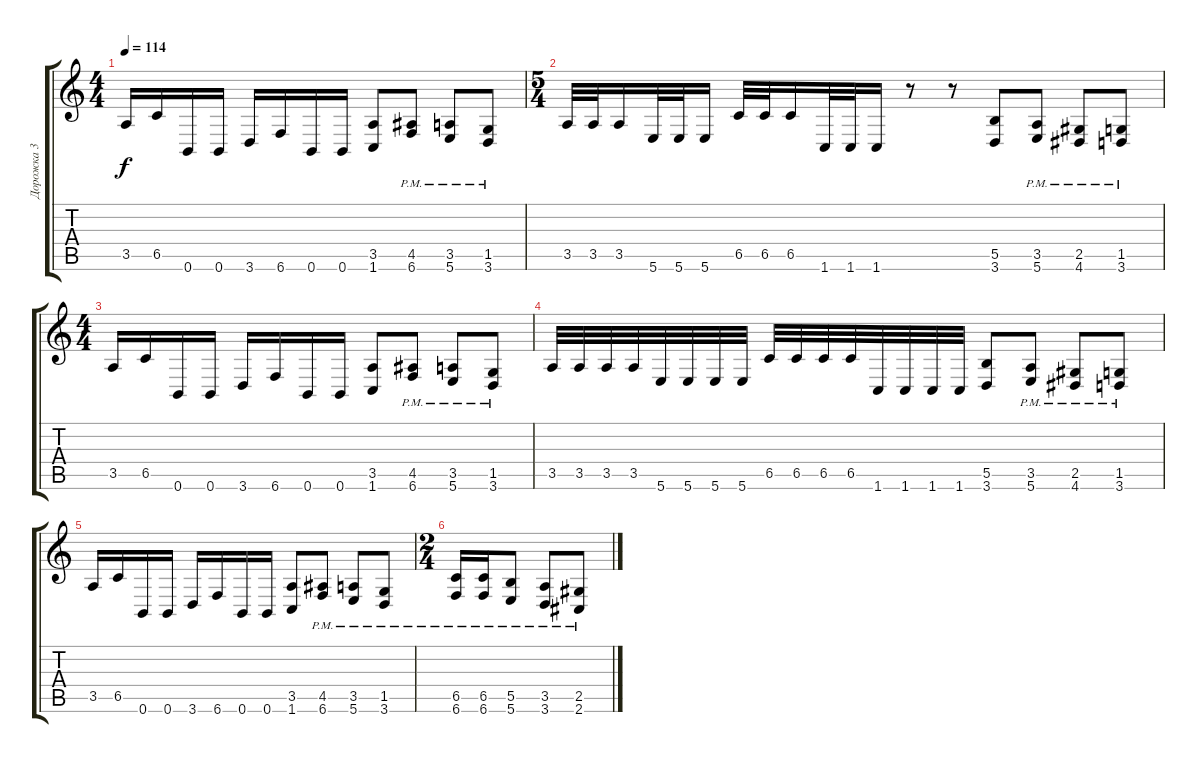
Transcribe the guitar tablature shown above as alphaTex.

\track ("Дорожка 3" "Дорожка 3") {instrument distortionguitar}
\staff {score tabs}
\tuning (Db4 Ab3 E3 B2 Gb2 B1) {hide}
\ts (4 4)
\tempo 114
\clef g2
\ks c
3.5.16{dy f} 6.5.16 0.6.16 0.6.16 3.6.16 6.6.16 0.6.16 0.6.16 (3.5 1.6).8 (4.5{pm} 6.6).8 (3.5{pm} 5.6).8 (1.5{pm} 3.6).8 |
\ts (5 4)
3.5.32 3.5.32 3.5.16 5.6.32 5.6.32 5.6.16 6.5.32 6.5.32 6.5.16 1.6.32 1.6.32 1.6.16 r.8 r.8 (5.5 3.6).8 (3.5{pm} 5.6).8 (2.5{pm} 4.6).8 (1.5{pm} 3.6).8 |
\ts (4 4)
3.5.16 6.5.16 0.6.16 0.6.16 3.6.16 6.6.16 0.6.16 0.6.16 (3.5 1.6).8 (4.5{pm} 6.6).8 (3.5{pm} 5.6).8 (1.5{pm} 3.6).8 |
3.5.32 3.5.32 3.5.32 3.5.32 5.6.32 5.6.32 5.6.32 5.6.32 6.5.32 6.5.32 6.5.32 6.5.32 1.6.32 1.6.32 1.6.32 1.6.32 (5.5 3.6).8 (3.5{pm} 5.6).8 (2.5{pm} 4.6).8 (1.5{pm} 3.6).8 |
3.5.16 6.5.16 0.6.16 0.6.16 3.6.16 6.6.16 0.6.16 0.6.16 (3.5 1.6).8 (4.5{pm} 6.6).8 (3.5{pm} 5.6).8 (1.5{pm} 3.6).8 |
\ts (2 4)
(6.5{pm} 6.6).16 (6.5{pm} 6.6).16 (5.5{pm} 5.6).8 (3.5{pm} 3.6).8 (2.5{pm} 2.6).8
